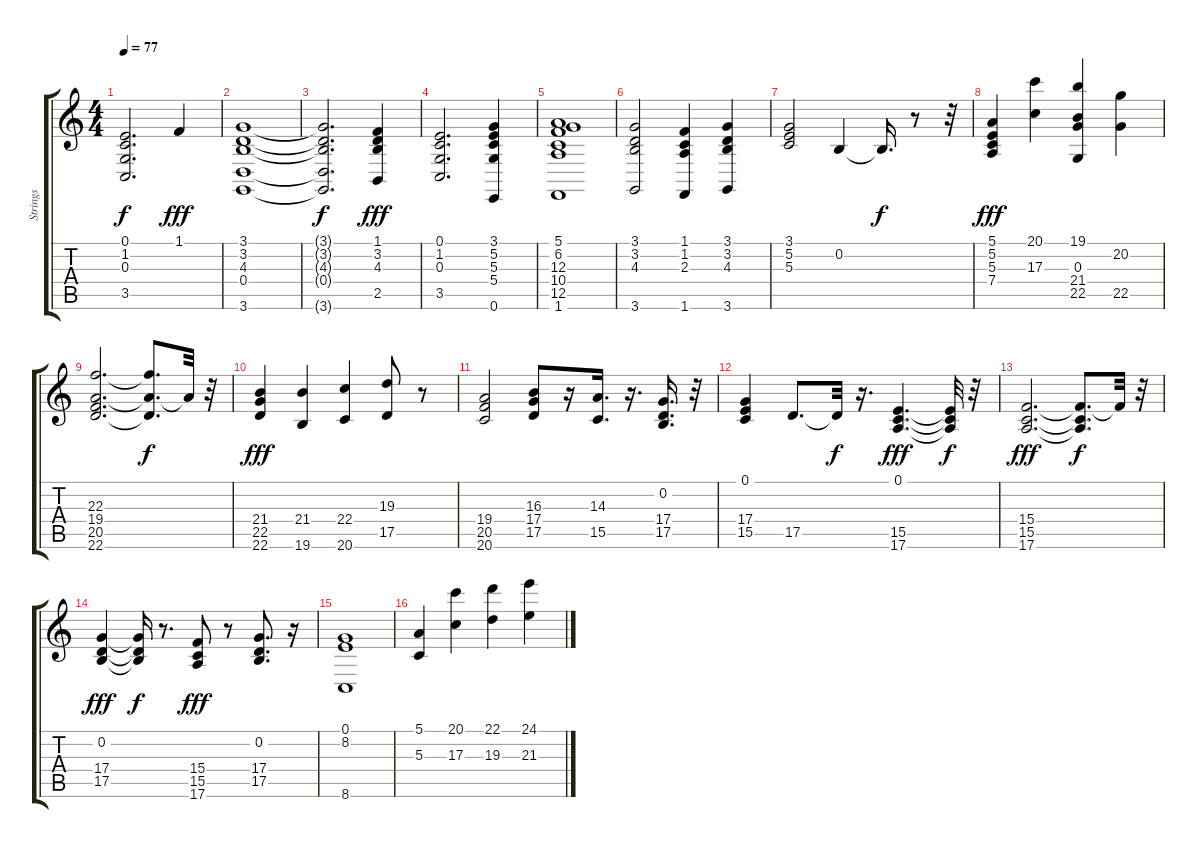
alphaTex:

\track ("Strings " "Strings ") {instrument stringensemble1}
\staff {score tabs}
\tuning (E4 B3 G3 D3 A2 E2) {hide}
\ts (4 4)
\tempo 77
\clef g2
\ks c
(0.1{t} 1.2{t} 0.3{t} 3.5{t}).2{d dy f} 1.1.4{dy fff} |
(3.1 3.2 4.3 0.4 3.6).1 |
(3.1{t} 3.2{t} 4.3{t} 0.4{t} 3.6{t}).2{d dy f} (1.1 3.2 4.3 2.5).4{dy fff} |
(0.1 1.2 0.3 3.5).2{d} (3.1 5.2 5.3 5.4 0.6).4 |
(5.1 6.2 12.3 10.4 12.5 1.6).1 |
(3.1 3.2 4.3 3.6).2 (1.1 1.2 2.3 1.6).4 (3.1 3.2 4.3 3.6).4 |
(3.1 5.2 5.3).2 0.2.4 0.2{t}.16{d dy f} r.8 r.32 |
(5.1 5.2 5.3 7.4).4{dy fff} (20.1 17.3).4 (19.1 0.3 21.4 22.5).4 (20.2 22.5).4 |
(22.3 19.4 20.5 22.6).2{d} (22.3{t} 19.4{t} 22.6{t}).8{d dy f} 19.4{t}.32 r.32 |
(21.4 22.5 22.6).4{dy fff} (21.4 19.6).4 (22.4 20.6).4 (19.3 17.5).8 r.8 |
(19.4 20.5 20.6).2 (16.3 17.4 17.5).8 r.16 (14.3 15.5).16{d} r.16{d} (0.2 17.4 17.5).16{d} r.32 |
(0.1 17.4 15.5).4 17.5.8{d} 17.5{t}.32{dy f} r.16{d} (0.1 15.5 17.6).4{d dy fff} (0.1{t} 15.5{t} 17.6{t}).32{dy f} r.32 |
(15.4 15.5 17.6).2{d dy fff} (15.4{t} 15.5{t} 17.6{t}).8{d dy f} 15.4{t}.32 r.32 |
(0.2 17.4 17.5).4{dy fff} (0.2{t} 17.4{t} 17.5{t}).16{dy f} r.8{d} (15.4 15.5 17.6).8{dy fff} r.8 (0.2 17.4 17.5).8{d} r.16 |
(0.1 8.2 8.6).1 |
(5.1 5.3).4 (20.1 17.3).4 (22.1 19.3).4 (24.1 21.3).4
